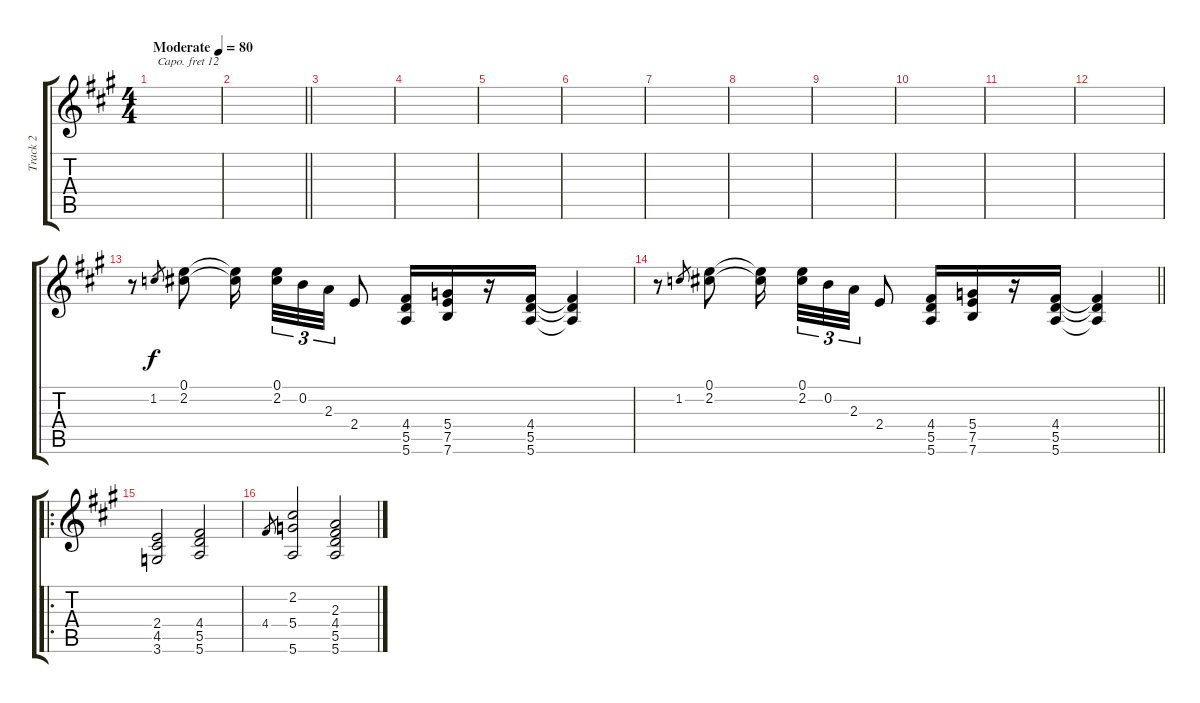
\track ("Track 2" "Track 2") {instrument electricpiano2}
\staff {score tabs}
\capo 12
\tuning (E4 B3 G3 D3 A2 E2) {hide}
\ts (4 4)
\tempo (80 "Moderate")
\clef g2
\ks a
|
\barLineRight lightlight
|
|
|
|
|
|
|
|
|
|
|
r.8 1.2.8{gr} (0.1 2.2).8 (0.1{t} 2.2{t}).16{beam splitsecondary} (0.1 2.2).32{tu (3 2)} 0.2.32{tu (3 2)} 2.3.32{tu (3 2)} 2.4.8 (4.4 5.5 5.6).16 (5.4 7.5 7.6).16 r.16 (4.4 5.5 5.6).16 (4.4{t} 5.5{t} 5.6{t}).4 |
\barLineRight lightlight
r.8 1.2.8{gr} (0.1 2.2).8 (0.1{t} 2.2{t}).16{beam splitsecondary} (0.1 2.2).32{tu (3 2)} 0.2.32{tu (3 2)} 2.3.32{tu (3 2)} 2.4.8 (4.4 5.5 5.6).16 (5.4 7.5 7.6).16 r.16 (4.4 5.5 5.6).16 (4.4{t} 5.5{t} 5.6{t}).4 |
\ro
(2.4 4.5 3.6).2 (4.4 5.5 5.6).2 |
4.4.8{gr} (2.2 5.4 5.6).2 (2.3 4.4 5.5 5.6).2
